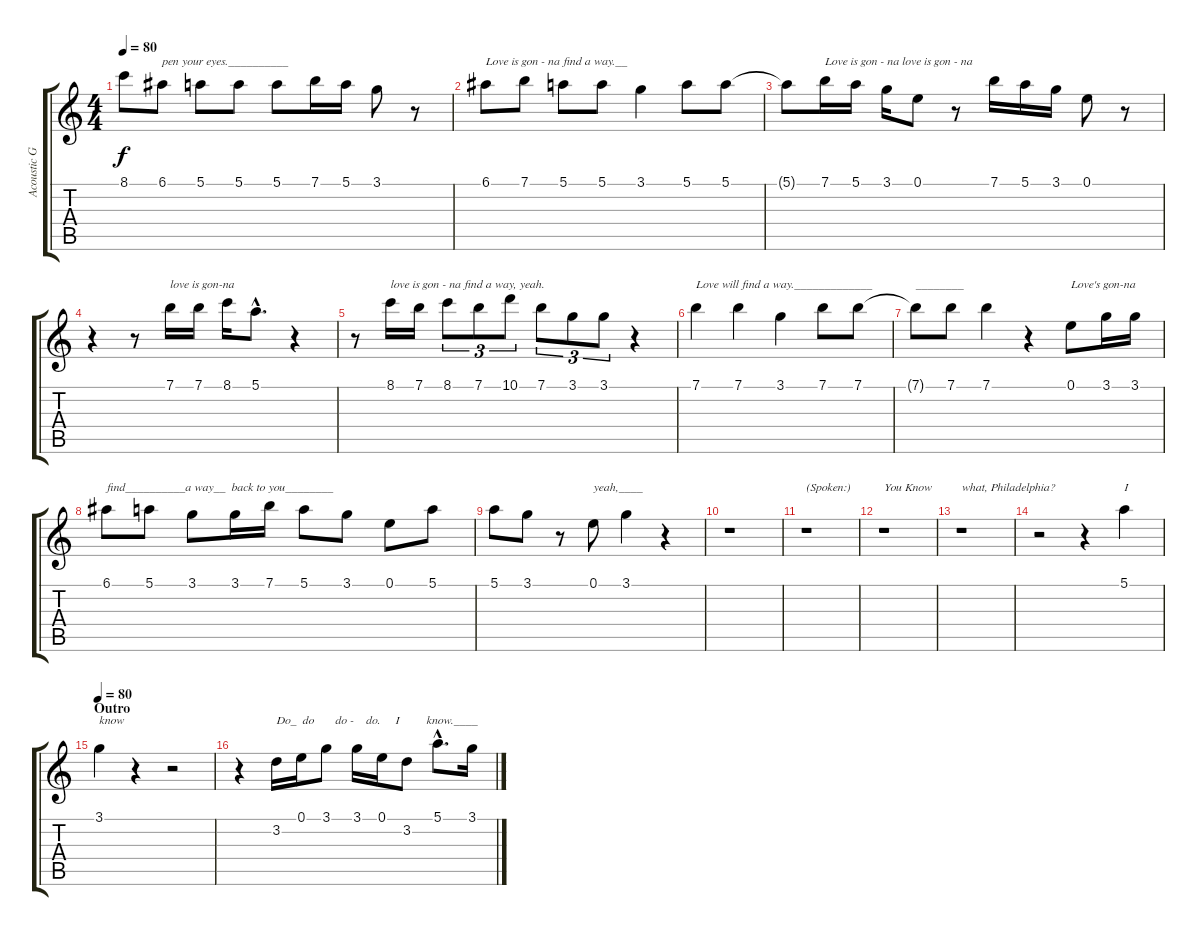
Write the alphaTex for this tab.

\track ("Acoustic Guitar 1" "Acoustic G") {instrument acousticguitarsteel}
\staff {score tabs}
\tuning (E4 B3 G3 D3 A2 E2) {hide}
\ts (4 4)
\tempo 80
\clef g2
\ks c
8.1{t}.8{dy f} 6.1.8{txt "pen your eyes.__________"} 5.1.8 5.1.8 5.1.8 7.1.16 5.1.16 3.1.8 r.8 |
6.1.8{txt "Love is gon - na find a way.__"} 7.1.8 5.1.8 5.1.8 3.1.4 5.1.8 5.1.8 |
5.1{t}.8 7.1.16{txt "Love is gon - na love is gon - na"} 5.1.16 3.1.16 0.1.8 r.8 7.1.16 5.1.16 3.1.16 0.1.8 r.8 |
r.4 r.8 7.1.16{txt "love is gon-na"} 7.1.16 8.1.16 5.1{hac}.8{d} r.4 |
r.8 8.1.16{txt "love is gon - na find a way, yeah."} 7.1.16 8.1.8{tu (3 2)} 7.1.8{tu (3 2)} 10.1.8{tu (3 2)} 7.1.8{tu (3 2)} 3.1.8{tu (3 2)} 3.1.8{tu (3 2)} r.4 |
7.1.4{txt "Love will find a way._____________"} 7.1.4 3.1.4 7.1.8 7.1.8 |
7.1{t}.8{txt "________"} 7.1.8 7.1.4 r.4 0.1.8{txt "Love's gon-na"} 3.1.16 3.1.16 |
6.1.8{txt "find__________a way__  back to you________"} 5.1.8 3.1.8 3.1.16 7.1.16 5.1.8 3.1.8 0.1.8 5.1.8 |
5.1.8 3.1.8 r.8 0.1.8{txt "yeah,____"} 3.1.4 r.4 |
r.1 |
r.1{txt "(Spoken:) "} |
r.1{txt "You Know"} |
r.1{txt "what, Philadelphia?"} |
r.2 r.4 5.1.4{txt "I"} |
\section ("" "Outro")
\tempo 80
3.1.4{txt "know"} r.4 r.2 |
r.4 3.2.16{txt "Do_  do       do -    do.     I         know.____"} 0.1.16 3.1.8 3.1.16 0.1.16 3.2.8 5.1{hac}.8{d} 3.1.16
